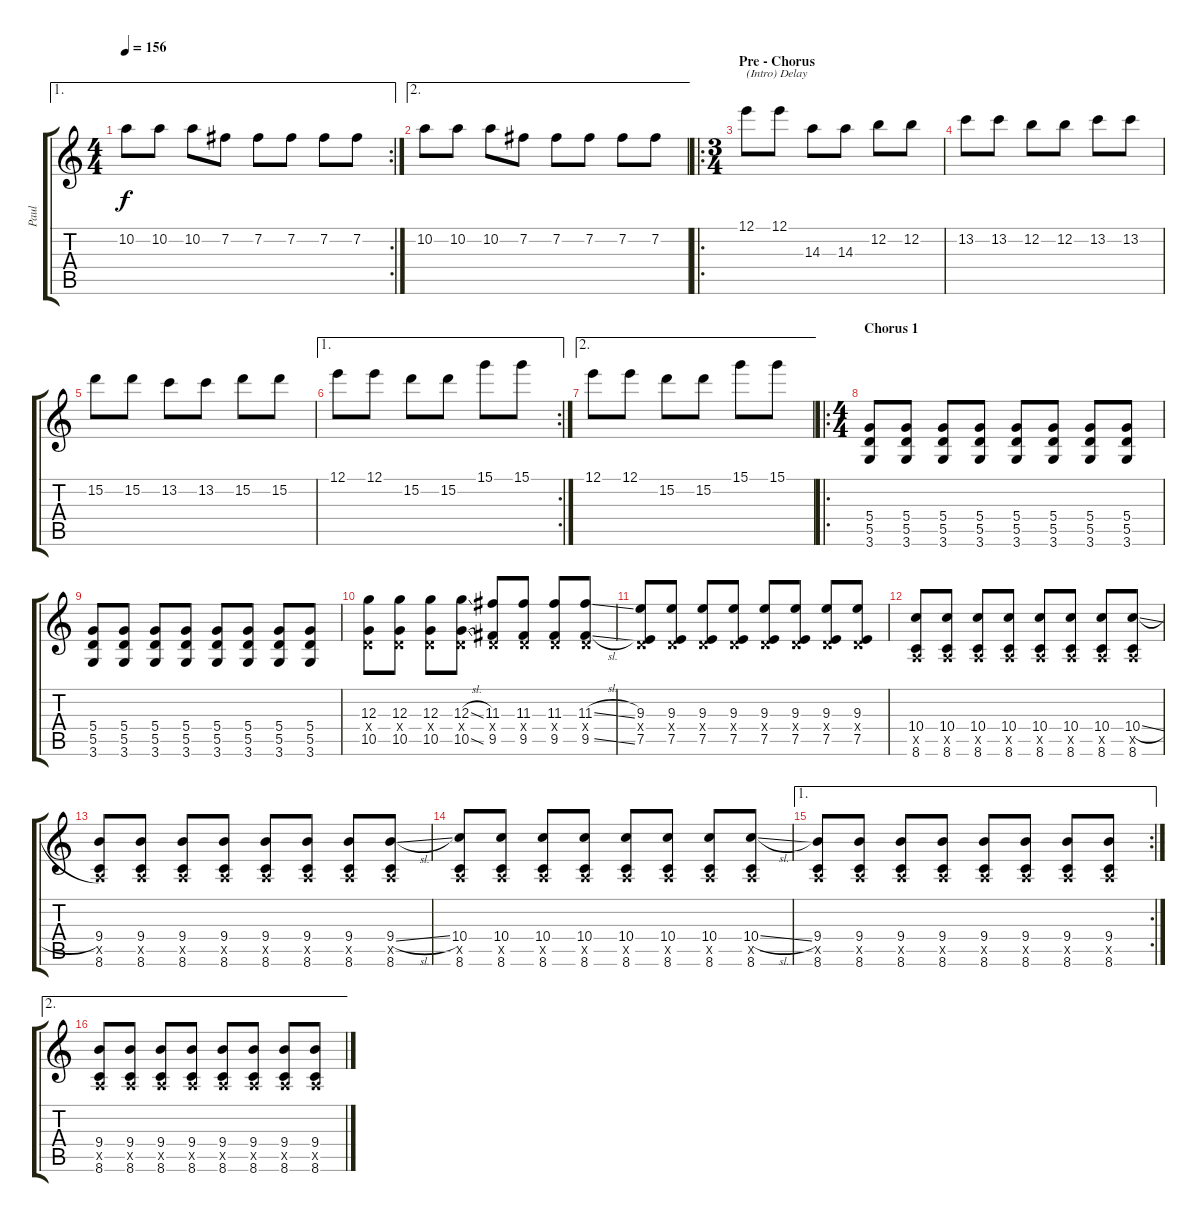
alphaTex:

\track ("Paul" "Paul") {instrument overdrivenguitar}
\staff {score tabs}
\tuning (E4 B3 G3 D3 A2 E2) {hide}
\ae 1
\rc 2
\ts (4 4)
\tempo 156
\clef g2
\ks c
10.2.8{dy f} 10.2.8 10.2.8 7.2.8 7.2.8 7.2.8 7.2.8 7.2.8 |
\ae 2
10.2.8 10.2.8 10.2.8 7.2.8 7.2.8 7.2.8 7.2.8 7.2.8 |
\ro
\ts (3 4)
\section ("" "Pre - Chorus")
12.1.8{txt "(Intro) Delay"} 12.1.8 14.3.8 14.3.8 12.2.8 12.2.8 |
13.2.8 13.2.8 12.2.8 12.2.8 13.2.8 13.2.8 |
15.2.8 15.2.8 13.2.8 13.2.8 15.2.8 15.2.8 |
\ae 1
\rc 2
12.1.8 12.1.8 15.2.8 15.2.8 15.1.8 15.1.8 |
\ae 2
12.1.8 12.1.8 15.2.8 15.2.8 15.1.8 15.1.8 |
\ro
\ts (4 4)
\section ("" "Chorus 1")
(5.4 5.5 3.6).8 (5.4 5.5 3.6).8 (5.4 5.5 3.6).8 (5.4 5.5 3.6).8 (5.4 5.5 3.6).8 (5.4 5.5 3.6).8 (5.4 5.5 3.6).8 (5.4 5.5 3.6).8 |
(5.4 5.5 3.6).8 (5.4 5.5 3.6).8 (5.4 5.5 3.6).8 (5.4 5.5 3.6).8 (5.4 5.5 3.6).8 (5.4 5.5 3.6).8 (5.4 5.5 3.6).8 (5.4 5.5 3.6).8 |
(12.3 0.4{x} 10.5).8 (12.3 0.4{x} 10.5).8 (12.3 0.4{x} 10.5).8 (12.3{sl} 0.4{x} 10.5{sl}).8 (11.3 0.4{x} 9.5).8 (11.3 0.4{x} 9.5).8 (11.3 0.4{x} 9.5).8 (11.3{sl} 0.4{x} 9.5{sl}).8 |
(9.3 0.4{x} 7.5).8 (9.3 0.4{x} 7.5).8 (9.3 0.4{x} 7.5).8 (9.3 0.4{x} 7.5).8 (9.3 0.4{x} 7.5).8 (9.3 0.4{x} 7.5).8 (9.3 0.4{x} 7.5).8 (9.3 0.4{x} 7.5).8 |
(10.4 0.5{x} 8.6).8 (10.4 0.5{x} 8.6).8 (10.4 0.5{x} 8.6).8 (10.4 0.5{x} 8.6).8 (10.4 0.5{x} 8.6).8 (10.4 0.5{x} 8.6).8 (10.4 0.5{x} 8.6).8 (10.4{sl} 0.5{x} 8.6).8 |
(9.4 0.5{x} 8.6).8 (9.4 0.5{x} 8.6).8 (9.4 0.5{x} 8.6).8 (9.4 0.5{x} 8.6).8 (9.4 0.5{x} 8.6).8 (9.4 0.5{x} 8.6).8 (9.4 0.5{x} 8.6).8 (9.4{sl} 0.5{x} 8.6).8 |
(10.4 0.5{x} 8.6).8 (10.4 0.5{x} 8.6).8 (10.4 0.5{x} 8.6).8 (10.4 0.5{x} 8.6).8 (10.4 0.5{x} 8.6).8 (10.4 0.5{x} 8.6).8 (10.4 0.5{x} 8.6).8 (10.4{sl} 0.5{x} 8.6).8 |
\ae 1
\rc 2
(9.4 0.5{x} 8.6).8 (9.4 0.5{x} 8.6).8 (9.4 0.5{x} 8.6).8 (9.4 0.5{x} 8.6).8 (9.4 0.5{x} 8.6).8 (9.4 0.5{x} 8.6).8 (9.4 0.5{x} 8.6).8 (9.4 0.5{x} 8.6).8 |
\ae 2
(9.4 0.5{x} 8.6).8 (9.4 0.5{x} 8.6).8 (9.4 0.5{x} 8.6).8 (9.4 0.5{x} 8.6).8 (9.4 0.5{x} 8.6).8 (9.4 0.5{x} 8.6).8 (9.4 0.5{x} 8.6).8 (9.4 0.5{x} 8.6).8
